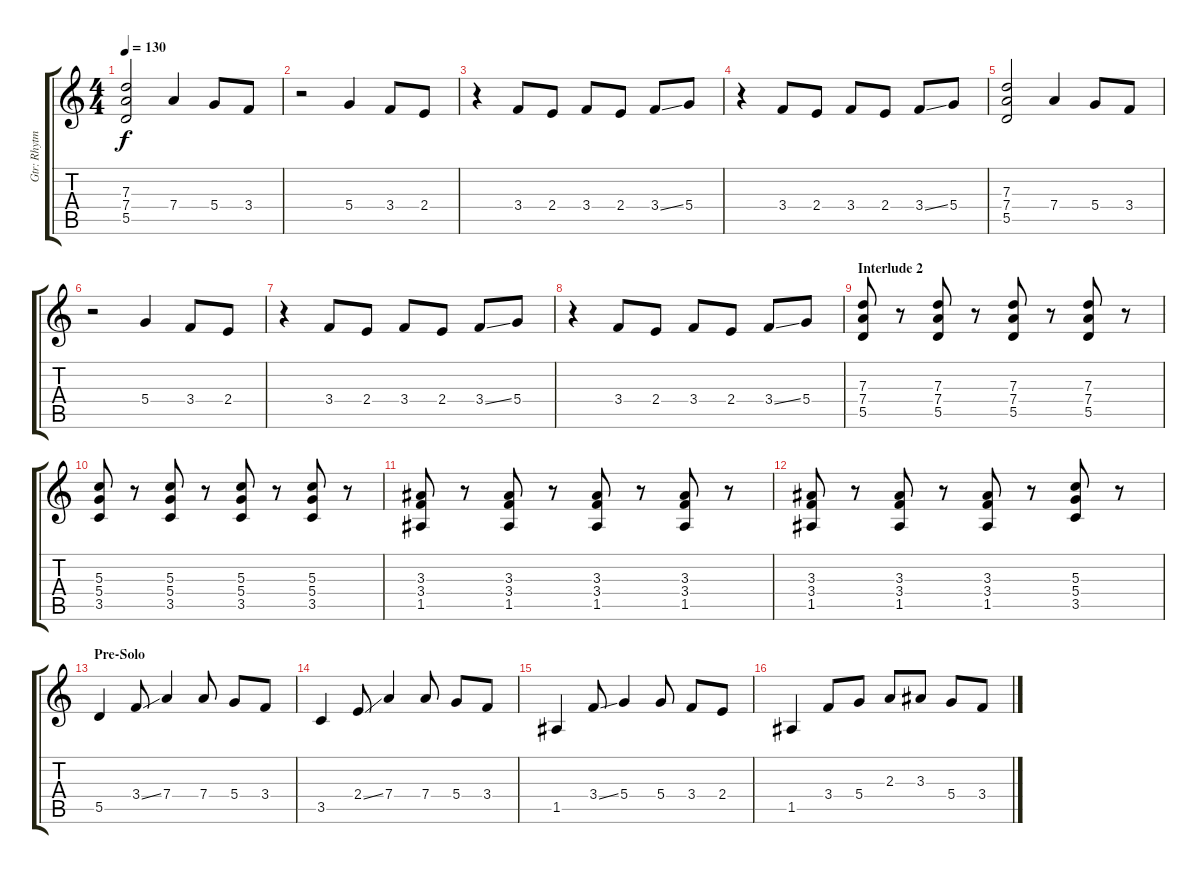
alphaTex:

\track ("Gtr: Rhytm and Lead" "Gtr: Rhytm") {instrument distortionguitar}
\staff {score tabs}
\tuning (E4 B3 G3 D3 A2 E2) {hide}
\ts (4 4)
\tempo 130
\clef g2
\ks c
(7.3 7.4 5.5).2{dy f} 7.4.4 5.4.8 3.4.8 |
r.2 5.4.4 3.4.8 2.4.8 |
r.4 3.4.8 2.4.8 3.4.8 2.4.8 3.4{ss}.8 5.4.8 |
r.4 3.4.8 2.4.8 3.4.8 2.4.8 3.4{ss}.8 5.4.8 |
(7.3 7.4 5.5).2 7.4.4 5.4.8 3.4.8 |
r.2 5.4.4 3.4.8 2.4.8 |
r.4 3.4.8 2.4.8 3.4.8 2.4.8 3.4{ss}.8 5.4.8 |
r.4 3.4.8 2.4.8 3.4.8 2.4.8 3.4{ss}.8 5.4.8 |
\section ("" "Interlude 2")
(7.3 7.4 5.5).8{volume 9} r.8 (7.3 7.4 5.5).8 r.8 (7.3 7.4 5.5).8 r.8 (7.3 7.4 5.5).8 r.8 |
(5.3 5.4 3.5).8 r.8 (5.3 5.4 3.5).8 r.8 (5.3 5.4 3.5).8 r.8 (5.3 5.4 3.5).8 r.8 |
(3.3 3.4 1.5).8 r.8 (3.3 3.4 1.5).8 r.8 (3.3 3.4 1.5).8 r.8 (3.3 3.4 1.5).8 r.8 |
(3.3 3.4 1.5).8 r.8 (3.3 3.4 1.5).8 r.8 (3.3 3.4 1.5).8 r.8 (5.3 5.4 3.5).8 r.8 |
\section ("" "Pre-Solo")
5.5.4 3.4{ss}.8 7.4.4 7.4.8 5.4.8 3.4.8 |
3.5.4 2.4{ss}.8 7.4.4 7.4.8 5.4.8 3.4.8 |
1.5.4 3.4{ss}.8 5.4.4 5.4.8 3.4.8 2.4.8 |
1.5.4 3.4.8 5.4.8 2.3.8 3.3.8 5.4.8 3.4.8
